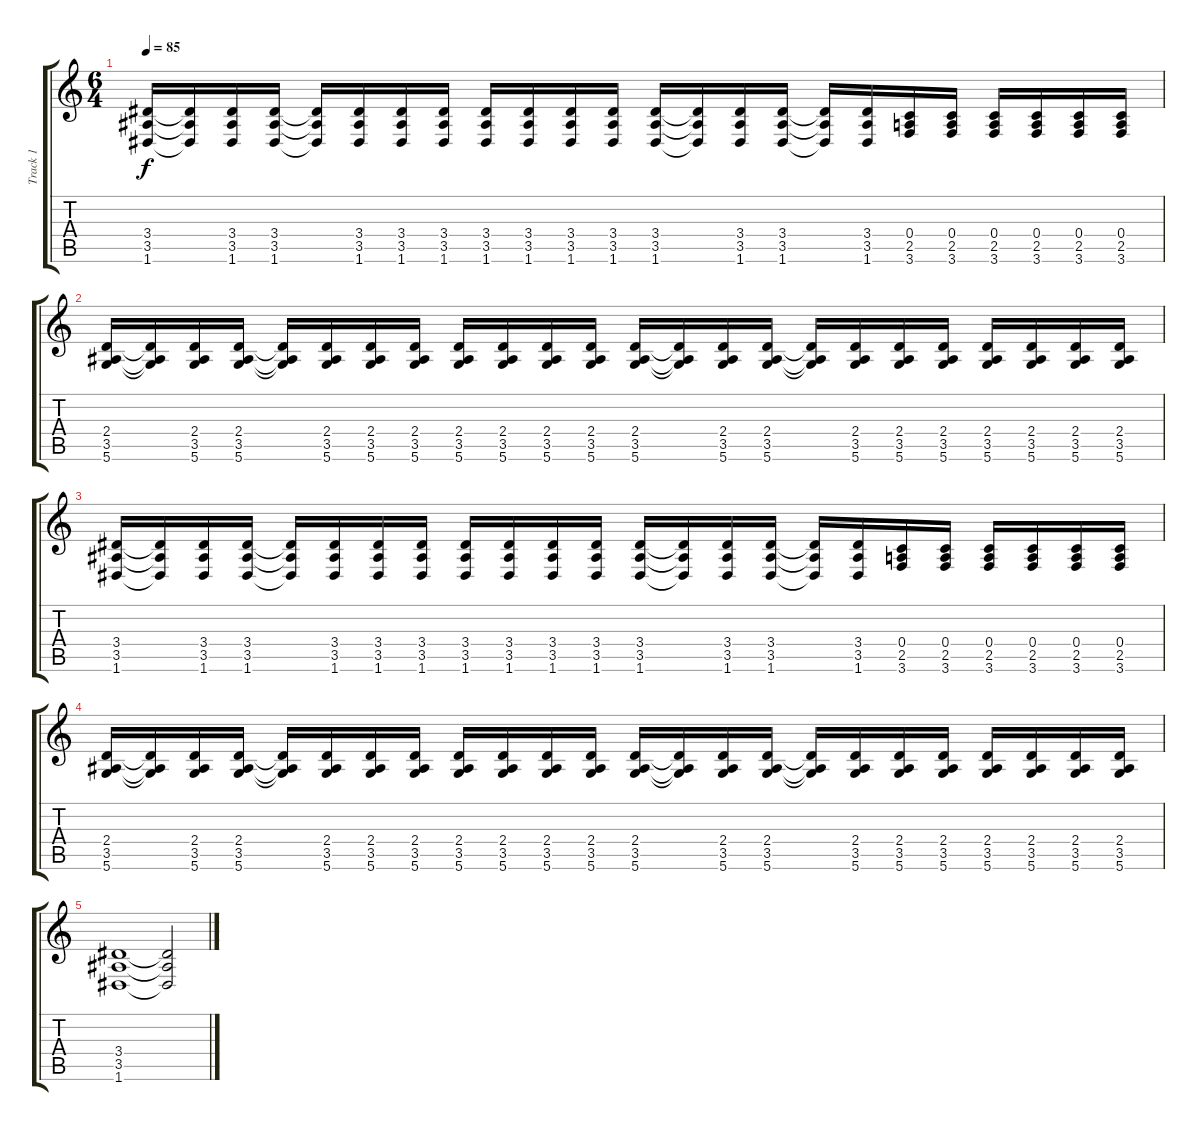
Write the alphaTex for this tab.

\track ("Track 1" "Track 1") {instrument distortionguitar}
\staff {score tabs}
\tuning (D4 A3 F3 C3 G2 D2) {hide}
\ts (6 4)
\tempo 85
\clef g2
\ks c
(3.4 3.5 1.6).16{dy f} (3.4{t} 3.5{t} 1.6{t}).16 (3.4 3.5 1.6).16 (3.4 3.5 1.6).16 (3.4{t} 3.5{t} 1.6{t}).16 (3.4 3.5 1.6).16 (3.4 3.5 1.6).16 (3.4 3.5 1.6).16 (3.4 3.5 1.6).16 (3.4 3.5 1.6).16 (3.4 3.5 1.6).16 (3.4 3.5 1.6).16 (3.4 3.5 1.6).16 (3.4{t} 3.5{t} 1.6{t}).16 (3.4 3.5 1.6).16 (3.4 3.5 1.6).16 (3.4{t} 3.5{t} 1.6{t}).16 (3.4 3.5 1.6).16 (0.4 2.5 3.6).16 (0.4 2.5 3.6).16 (0.4 2.5 3.6).16 (0.4 2.5 3.6).16 (0.4 2.5 3.6).16 (0.4 2.5 3.6).16 |
(2.4 3.5 5.6).16 (2.4{t} 3.5{t} 5.6{t}).16 (2.4 3.5 5.6).16 (2.4 3.5 5.6).16 (2.4{t} 3.5{t} 5.6{t}).16 (2.4 3.5 5.6).16 (2.4 3.5 5.6).16 (2.4 3.5 5.6).16 (2.4 3.5 5.6).16 (2.4 3.5 5.6).16 (2.4 3.5 5.6).16 (2.4 3.5 5.6).16 (2.4 3.5 5.6).16 (2.4{t} 3.5{t} 5.6{t}).16 (2.4 3.5 5.6).16 (2.4 3.5 5.6).16 (2.4{t} 3.5{t} 5.6{t}).16 (2.4 3.5 5.6).16 (2.4 3.5 5.6).16 (2.4 3.5 5.6).16 (2.4 3.5 5.6).16 (2.4 3.5 5.6).16 (2.4 3.5 5.6).16 (2.4 3.5 5.6).16 |
(3.4 3.5 1.6).16 (3.4{t} 3.5{t} 1.6{t}).16 (3.4 3.5 1.6).16 (3.4 3.5 1.6).16 (3.4{t} 3.5{t} 1.6{t}).16 (3.4 3.5 1.6).16 (3.4 3.5 1.6).16 (3.4 3.5 1.6).16 (3.4 3.5 1.6).16 (3.4 3.5 1.6).16 (3.4 3.5 1.6).16 (3.4 3.5 1.6).16 (3.4 3.5 1.6).16 (3.4{t} 3.5{t} 1.6{t}).16 (3.4 3.5 1.6).16 (3.4 3.5 1.6).16 (3.4{t} 3.5{t} 1.6{t}).16 (3.4 3.5 1.6).16 (0.4 2.5 3.6).16 (0.4 2.5 3.6).16 (0.4 2.5 3.6).16 (0.4 2.5 3.6).16 (0.4 2.5 3.6).16 (0.4 2.5 3.6).16 |
(2.4 3.5 5.6).16 (2.4{t} 3.5{t} 5.6{t}).16 (2.4 3.5 5.6).16 (2.4 3.5 5.6).16 (2.4{t} 3.5{t} 5.6{t}).16 (2.4 3.5 5.6).16 (2.4 3.5 5.6).16 (2.4 3.5 5.6).16 (2.4 3.5 5.6).16 (2.4 3.5 5.6).16 (2.4 3.5 5.6).16 (2.4 3.5 5.6).16 (2.4 3.5 5.6).16 (2.4{t} 3.5{t} 5.6{t}).16 (2.4 3.5 5.6).16 (2.4 3.5 5.6).16 (2.4{t} 3.5{t} 5.6{t}).16 (2.4 3.5 5.6).16 (2.4 3.5 5.6).16 (2.4 3.5 5.6).16 (2.4 3.5 5.6).16 (2.4 3.5 5.6).16 (2.4 3.5 5.6).16 (2.4 3.5 5.6).16 |
(3.4 3.5 1.6).1 (3.4{t} 3.5{t} 1.6{t}).2
